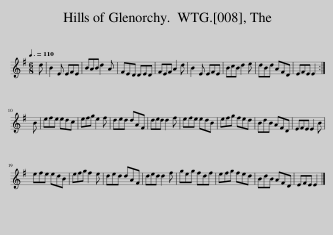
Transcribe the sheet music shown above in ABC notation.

X:1
L:1/8
Q:3/8=110
M:6/8
I:linebreak $
K:Emin
V:1 treble
V:1
 d | B2 E EFE | BAB d2 A | FED DED | FEF A2 d | %5
 B2 E EFE | BcB d2 e | dBd AFD | EFE E2 :|$ B | %10
 efe edc | efg e2 f | ded dAF | ded d2 f | efe edB | %15
 efg fed | BdB AFD | EFE E2 B |$ efe edB | efg f2 e | %20
 ded dAF | ded d2 f | geg fdf | efg fed | BdB AFD | %25
 EFE E2 |] %26
